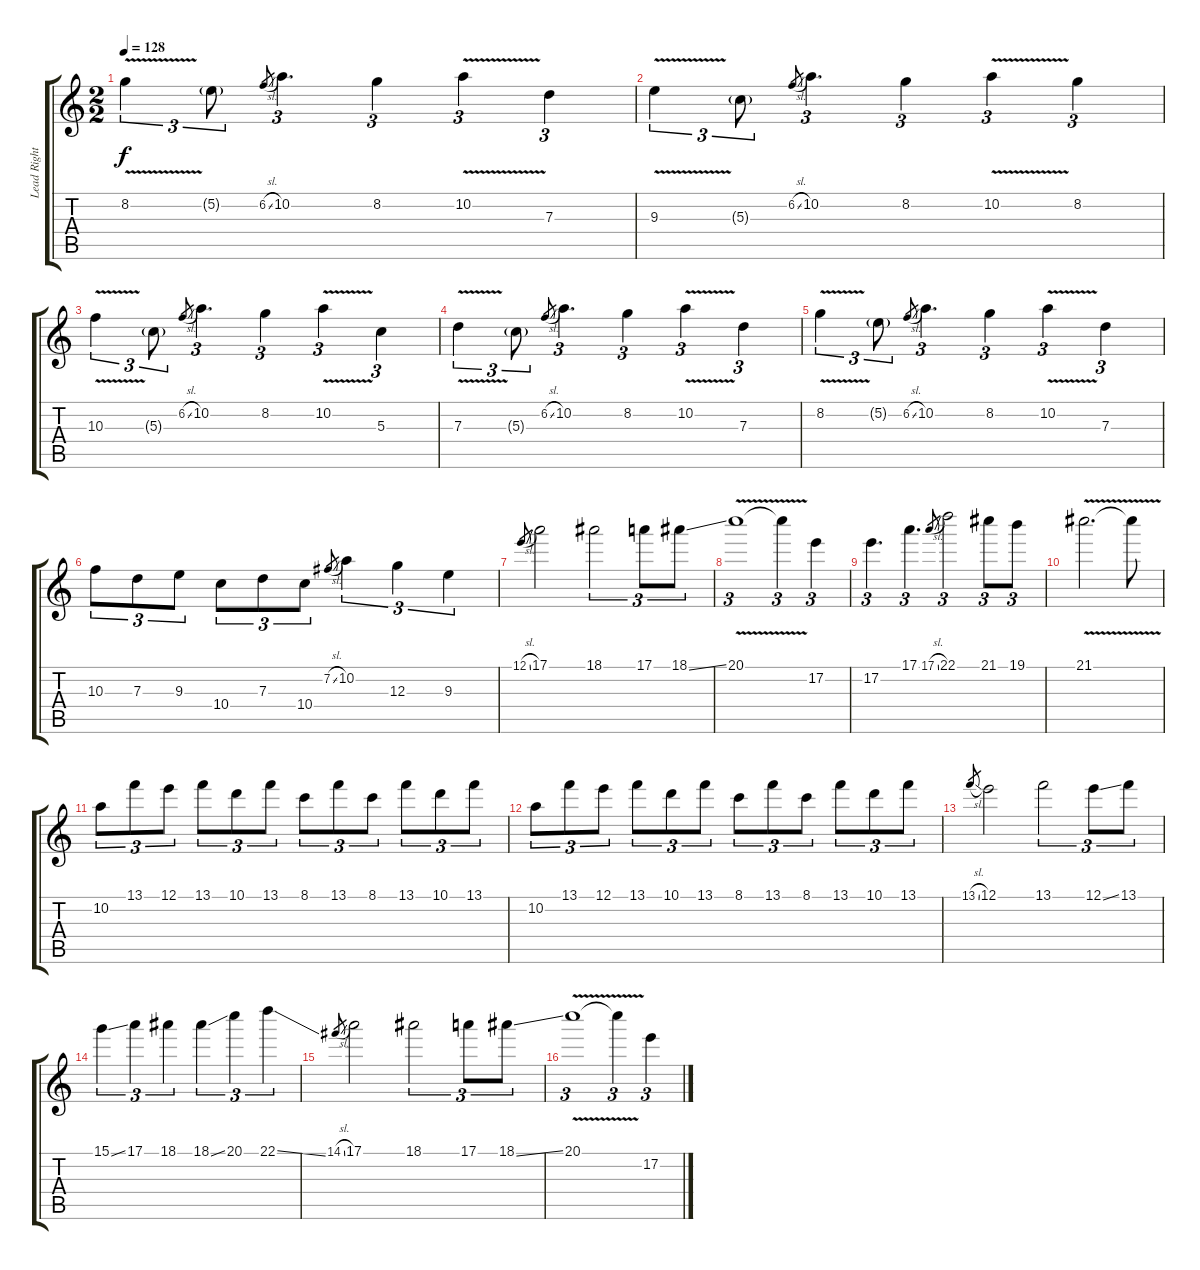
\track ("Lead Right" "Lead Right") {instrument overdrivenguitar}
\staff {score tabs}
\tuning (E4 B3 G3 D3 A2 D2) {hide}
\ts (2 2)
\tempo 128
\clef g2
\ks c
8.2{v}.4{tu (3 2) dy f} 5.2{g}.8{tu (3 2)} 6.2{sl}.8{gr} 10.2.4{d tu (3 2)} 8.2.4{tu (3 2)} 10.2{v}.4{tu (3 2)} 7.3.4{tu (3 2)} |
9.3{v}.4{tu (3 2)} 5.3{g}.8{tu (3 2)} 6.2{sl}.8{gr} 10.2.4{d tu (3 2)} 8.2.4{tu (3 2)} 10.2{v}.4{tu (3 2)} 8.2.4{tu (3 2)} |
10.3{v}.4{tu (3 2)} 5.3{g}.8{tu (3 2)} 6.2{sl}.8{gr} 10.2.4{d tu (3 2)} 8.2.4{tu (3 2)} 10.2{v}.4{tu (3 2)} 5.3.4{tu (3 2)} |
7.3{v}.4{tu (3 2)} 5.3{g}.8{tu (3 2)} 6.2{sl}.8{gr} 10.2.4{d tu (3 2)} 8.2.4{tu (3 2)} 10.2{v}.4{tu (3 2)} 7.3.4{tu (3 2)} |
8.2{v}.4{tu (3 2)} 5.2{g}.8{tu (3 2)} 6.2{sl}.8{gr} 10.2.4{d tu (3 2)} 8.2.4{tu (3 2)} 10.2{v}.4{tu (3 2)} 7.3.4{tu (3 2)} |
10.3.8{tu (3 2)} 7.3.8{tu (3 2)} 9.3.8{tu (3 2)} 10.4.8{tu (3 2)} 7.3.8{tu (3 2)} 10.4.8{tu (3 2)} 7.2{sl}.8{gr} 10.2.4{tu (3 2)} 12.3.4{tu (3 2)} 9.3.4{tu (3 2)} |
12.1{sl}.8{gr} 17.1.2 18.1.2{tu (3 2)} 17.1.8{tu (3 2)} 18.1{ss}.8{tu (3 2)} |
20.1{v}.1{tu (3 2)} 20.1{t}.4{tu (3 2)} 17.2.4{tu (3 2)} |
17.2.4{d tu (3 2)} 17.1.4{d tu (3 2)} 17.1{sl}.8{gr} 22.1.2{tu (3 2)} 21.1.8{tu (3 2)} 19.1.8{tu (3 2)} |
21.1{v}.2{d} 21.1{t}.8 |
10.2.8{tu (3 2)} 13.1.8{tu (3 2)} 12.1.8{tu (3 2)} 13.1.8{tu (3 2)} 10.1.8{tu (3 2)} 13.1.8{tu (3 2)} 8.1.8{tu (3 2)} 13.1.8{tu (3 2)} 8.1.8{tu (3 2)} 13.1.8{tu (3 2)} 10.1.8{tu (3 2)} 13.1.8{tu (3 2)} |
10.2.8{tu (3 2)} 13.1.8{tu (3 2)} 12.1.8{tu (3 2)} 13.1.8{tu (3 2)} 10.1.8{tu (3 2)} 13.1.8{tu (3 2)} 8.1.8{tu (3 2)} 13.1.8{tu (3 2)} 8.1.8{tu (3 2)} 13.1.8{tu (3 2)} 10.1.8{tu (3 2)} 13.1.8{tu (3 2)} |
13.1{sl}.8{gr} 12.1.2 13.1.2{tu (3 2)} 12.1{ss}.8{tu (3 2)} 13.1.8{tu (3 2)} |
15.1{ss}.4{tu (3 2)} 17.1.4{tu (3 2)} 18.1.4{tu (3 2)} 18.1{ss}.4{tu (3 2)} 20.1.4{tu (3 2)} 22.1{ss}.4{tu (3 2)} |
14.1{sl}.8{gr} 17.1.2 18.1.2{tu (3 2)} 17.1.8{tu (3 2)} 18.1{ss}.8{tu (3 2)} |
20.1{v}.1{tu (3 2)} 20.1{t}.4{tu (3 2)} 17.2.4{tu (3 2)}
